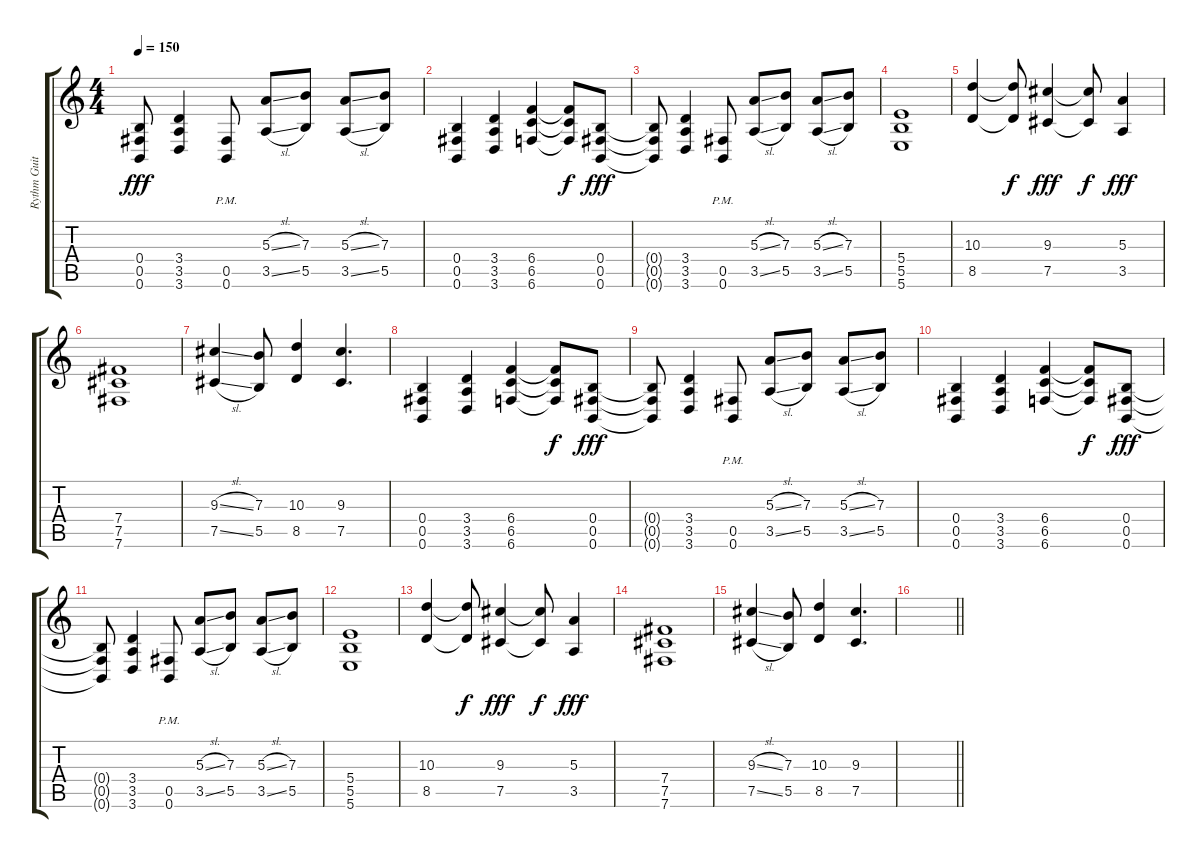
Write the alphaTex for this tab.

\track ("Rythm Guitar" "Rythm Guit") {instrument distortionguitar}
\staff {score tabs}
\tuning (Db4 Ab3 E3 B2 Gb2 B1) {hide}
\ts (4 4)
\tempo 150
\clef g2
\ks c
(0.4{t} 0.5{t} 0.6{t}).8{dy fff} (3.4 3.5 3.6).4 (0.5{pm} 0.6{pm}).8 (5.3{sl} 3.5{sl}).8 (7.3 5.5).8 (5.3{sl} 3.5{sl}).8 (7.3 5.5).8 |
(0.4 0.5 0.6).4 (3.4 3.5 3.6).4 (6.4 6.5 6.6).4 (6.4{t} 6.5{t} 6.6{t}).8{dy f} (0.4 0.5 0.6).8{dy fff} |
(0.4{t} 0.5{t} 0.6{t}).8 (3.4 3.5 3.6).4 (0.5{pm} 0.6{pm}).8 (5.3{sl} 3.5{sl}).8 (7.3 5.5).8 (5.3{sl} 3.5{sl}).8 (7.3 5.5).8 |
(5.4 5.5 5.6).1 |
(10.3 8.5).4 (10.3{t} 8.5{t}).8{dy f} (9.3 7.5).4{dy fff} (9.3{t} 7.5{t}).8{dy f} (5.3 3.5).4{dy fff} |
(7.4 7.5 7.6).1 |
(9.3{sl} 7.5{sl}).4 (7.3 5.5).8 (10.3 8.5).4 (9.3 7.5).4{d} |
(0.4 0.5 0.6).4 (3.4 3.5 3.6).4 (6.4 6.5 6.6).4 (6.4{t} 6.5{t} 6.6{t}).8{dy f} (0.4 0.5 0.6).8{dy fff} |
(0.4{t} 0.5{t} 0.6{t}).8 (3.4 3.5 3.6).4 (0.5{pm} 0.6{pm}).8 (5.3{sl} 3.5{sl}).8 (7.3 5.5).8 (5.3{sl} 3.5{sl}).8 (7.3 5.5).8 |
(0.4 0.5 0.6).4 (3.4 3.5 3.6).4 (6.4 6.5 6.6).4 (6.4{t} 6.5{t} 6.6{t}).8{dy f} (0.4 0.5 0.6).8{dy fff} |
(0.4{t} 0.5{t} 0.6{t}).8 (3.4 3.5 3.6).4 (0.5{pm} 0.6{pm}).8 (5.3{sl} 3.5{sl}).8 (7.3 5.5).8 (5.3{sl} 3.5{sl}).8 (7.3 5.5).8 |
(5.4 5.5 5.6).1 |
(10.3 8.5).4 (10.3{t} 8.5{t}).8{dy f} (9.3 7.5).4{dy fff} (9.3{t} 7.5{t}).8{dy f} (5.3 3.5).4{dy fff} |
(7.4 7.5 7.6).1 |
(9.3{sl} 7.5{sl}).4 (7.3 5.5).8 (10.3 8.5).4 (9.3 7.5).4{d} |
\barLineRight lightlight
